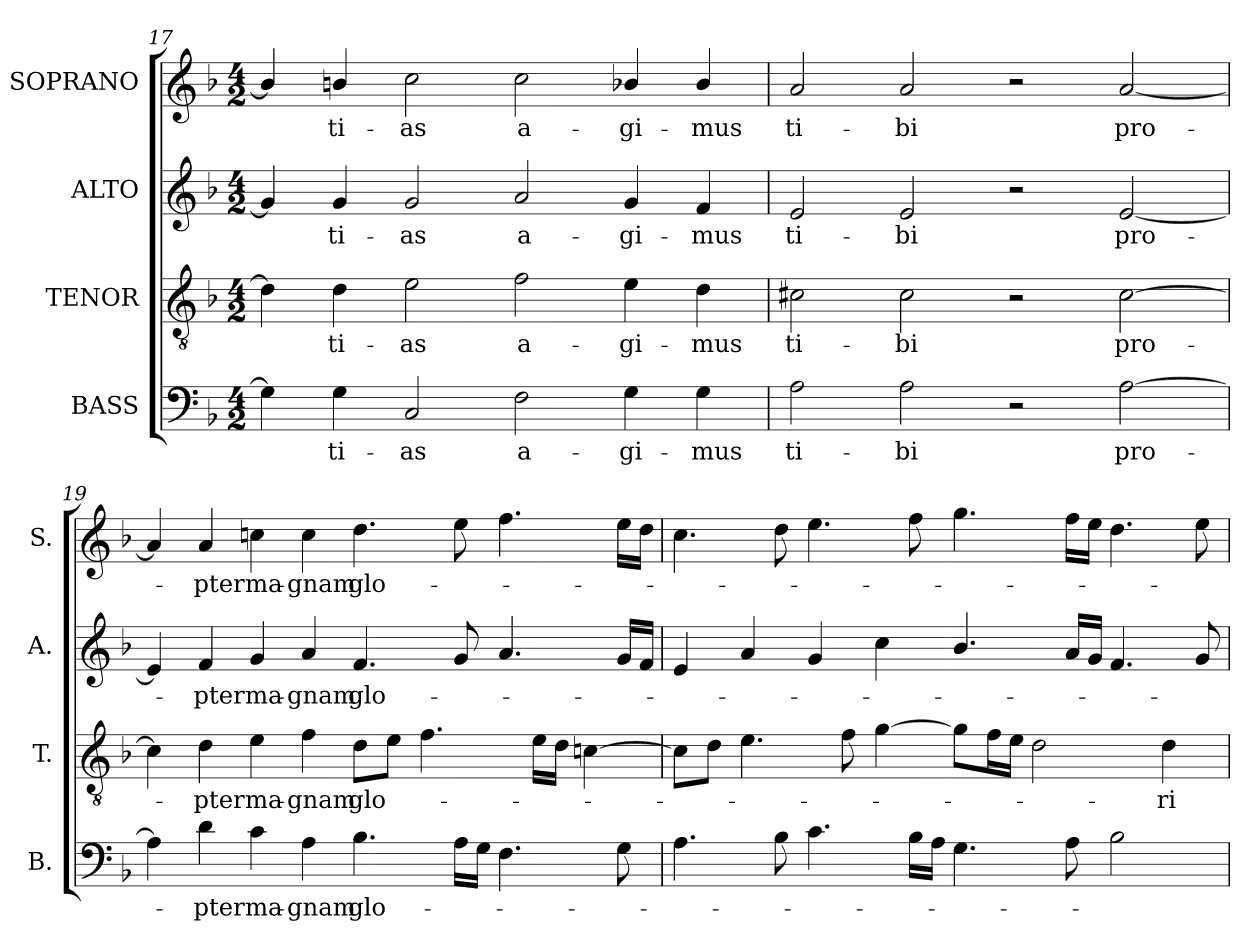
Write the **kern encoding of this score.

**kern	**text	**kern	**text	**kern	**text	**kern	**text
*part4	*part4	*part3	*part3	*part2	*part2	*part1	*part1
*staff4	*staff4	*staff3	*staff3	*staff2	*staff2	*staff1	*staff1
*I"BASS	*	*I"TENOR	*	*I"ALTO	*	*I"SOPRANO	*
*I'B.	*	*I'T.	*	*I'A.	*	*I'S.	*
*clefF4	*	*clefGv2	*	*clefG2	*	*clefG2	*
*	*	*ITrd7c12	*	*	*	*	*
*k[b-]	*	*k[b-]	*	*k[b-]	*	*k[b-]	*
*F:	*	*F:	*	*F:	*	*F:	*
*M4/2	*	*M4/2	*	*M4/2	*	*M4/2	*
=17	=17	=17	=17	=17	=17	=17	=17
4Gi\]	.	4Di\]	.	4gi/]	.	4bi/]	.
!	!LO:LY:b:color=#000000	!	!	!	!	!	!
!	!	!	!LO:LY:b:color=#000000	!	!	!	!
!	!	!	!	!	!LO:LY:b:color=#000000	!	!
!	!	!	!	!	!	!	!LO:LY:b:color=#000000
4Gi\	-ti-	4Di\	-ti-	4gi/	-ti-	4bni/	-ti-
!	!LO:LY:b:color=#000000	!	!	!	!	!	!
!	!	!	!LO:LY:b:color=#000000	!	!	!	!
!	!	!	!	!	!LO:LY:b:color=#000000	!	!
!	!	!	!	!	!	!	!LO:LY:b:color=#000000
2Ci/	-as	2Ei\	-as	2gi/	-as	2cci\	-as
!	!LO:LY:b:color=#000000	!	!	!	!	!	!
!	!	!	!LO:LY:b:color=#000000	!	!	!	!
!	!	!	!	!	!LO:LY:b:color=#000000	!	!
!	!	!	!	!	!	!	!LO:LY:b:color=#000000
2Fi\	a-	2Fi\	a-	2ai/	a-	2cci\	a-
!	!LO:LY:b:color=#000000	!	!	!	!	!	!
!	!	!	!LO:LY:b:color=#000000	!	!	!	!
!	!	!	!	!	!LO:LY:b:color=#000000	!	!
!	!	!	!	!	!	!	!LO:LY:b:color=#000000
4Gi\	-gi-	4Ei\	-gi-	4gi/	-gi-	4b-Xi/	-gi-
!	!LO:LY:b:color=#000000	!	!	!	!	!	!
!	!	!	!LO:LY:b:color=#000000	!	!	!	!
!	!	!	!	!	!LO:LY:b:color=#000000	!	!
!	!	!	!	!	!	!	!LO:LY:b:color=#000000
4Gi\	-mus	4Di\	-mus	4fi/	-mus	4b-i/	-mus
=18	=18	=18	=18	=18	=18	=18	=18
!	!LO:LY:b:color=#000000	!	!	!	!	!	!
!	!	!	!LO:LY:b:color=#000000	!	!	!	!
!	!	!	!	!	!LO:LY:b:color=#000000	!	!
!	!	!	!	!	!	!	!LO:LY:b:color=#000000
2Ai\	ti-	2C#Xi\	ti-	2ei/	ti-	2ai/	ti-
!	!LO:LY:b:color=#000000	!	!	!	!	!	!
!	!	!	!LO:LY:b:color=#000000	!	!	!	!
!	!	!	!	!	!LO:LY:b:color=#000000	!	!
!	!	!	!	!	!	!	!LO:LY:b:color=#000000
2Ai\	-bi	2C#i\	-bi	2ei/	-bi	2ai/	-bi
2r	.	2r	.	2r	.	2r	.
!	!LO:LY:b:color=#000000	!	!	!	!	!	!
!	!	!	!LO:LY:b:color=#000000	!	!	!	!
!	!	!	!	!	!LO:LY:b:color=#000000	!	!
!	!	!	!	!	!	!	!LO:LY:b:color=#000000
[2Ai\	pro-	[2C#i\	pro-	[2ei/	pro-	[2ai/	pro-
!!LO:PB:g=z
=19	=19	=19	=19	=19	=19	=19	=19
4Ai\]	.	4C#i\]	.	4ei/]	.	4ai/]	.
!	!LO:LY:b:color=#000000	!	!	!	!	!	!
!	!	!	!LO:LY:b:color=#000000	!	!	!	!
!	!	!	!	!	!LO:LY:b:color=#000000	!	!
!	!	!	!	!	!	!	!LO:LY:b:color=#000000
4di\	-pter	4Di\	-pter	4fi/	-pter	4ai/	-pter
!	!LO:LY:b:color=#000000	!	!	!	!	!	!
!	!	!	!LO:LY:b:color=#000000	!	!	!	!
!	!	!	!	!	!LO:LY:b:color=#000000	!	!
!	!	!	!	!	!	!	!LO:LY:b:color=#000000
4ci\	ma-	4Ei\	ma-	4gi/	ma-	4ccni\	ma-
!	!LO:LY:b:color=#000000	!	!	!	!	!	!
!	!	!	!LO:LY:b:color=#000000	!	!	!	!
!	!	!	!	!	!LO:LY:b:color=#000000	!	!
!	!	!	!	!	!	!	!LO:LY:b:color=#000000
4Ai\	-gnam	4Fi\	-gnam	4ai/	-gnam	4cci\	-gnam
!	!LO:LY:b:color=#000000	!	!	!	!	!	!
!	!	!	!LO:LY:b:color=#000000	!	!	!	!
!	!	!	!	!	!LO:LY:b:color=#000000	!	!
!	!	!	!	!	!	!	!LO:LY:b:color=#000000
4.B-i\	glo-	8Di\L	glo-	4.fi/	glo-	4.ddi\	glo-
.	.	8Ei\J	.	.	.	.	.
.	.	4.Fi\	.	.	.	.	.
16Ai\LL	.	.	.	8gi/	.	8eei\	.
16Gi\JJ	.	.	.	.	.	.	.
4.Fi\	.	.	.	4.ai/	.	4.ffi\	.
.	.	16Ei\LL	.	.	.	.	.
.	.	16Di\JJ	.	.	.	.	.
.	.	[4Ci\	.	.	.	.	.
8Gi\	.	.	.	16gi/LL	.	16eei\LL	.
.	.	.	.	16fi/JJ	.	16ddi\JJ	.
=20	=20	=20	=20	=20	=20	=20	=20
4.Ai\	.	8Ci\L]	.	4ei/	.	4.cci\	.
.	.	8Di\J	.	.	.	.	.
.	.	4.Ei\	.	4ai/	.	.	.
8B-i\	.	.	.	.	.	8ddi\	.
4.ci\	.	.	.	4gi/	.	4.eei\	.
.	.	8Fi\	.	.	.	.	.
.	.	[4Gi\	.	4cci\	.	.	.
16B-i\LL	.	.	.	.	.	8ffi\	.
16Ai\JJ	.	.	.	.	.	.	.
4.Gi\	.	8Gi\L]	.	4.b-i/	.	4.ggi\	.
.	.	16Fi\L	.	.	.	.	.
.	.	16Ei\JJ	.	.	.	.	.
.	.	2Di\	.	.	.	.	.
8Ai\	.	.	.	16ai/LL	.	16ffi\LL	.
.	.	.	.	16gi/JJ	.	16eei\JJ	.
2B-i\	.	.	.	4.fi/	.	4.ddi\	.
!	!	!	!LO:LY:b:color=#000000	!	!	!	!
.	.	4Di\	-ri-	.	.	.	.
.	.	.	.	8gi/	.	8eei\	.
=	=	=	=	=	=	=	=
*-	*-	*-	*-	*-	*-	*-	*-
